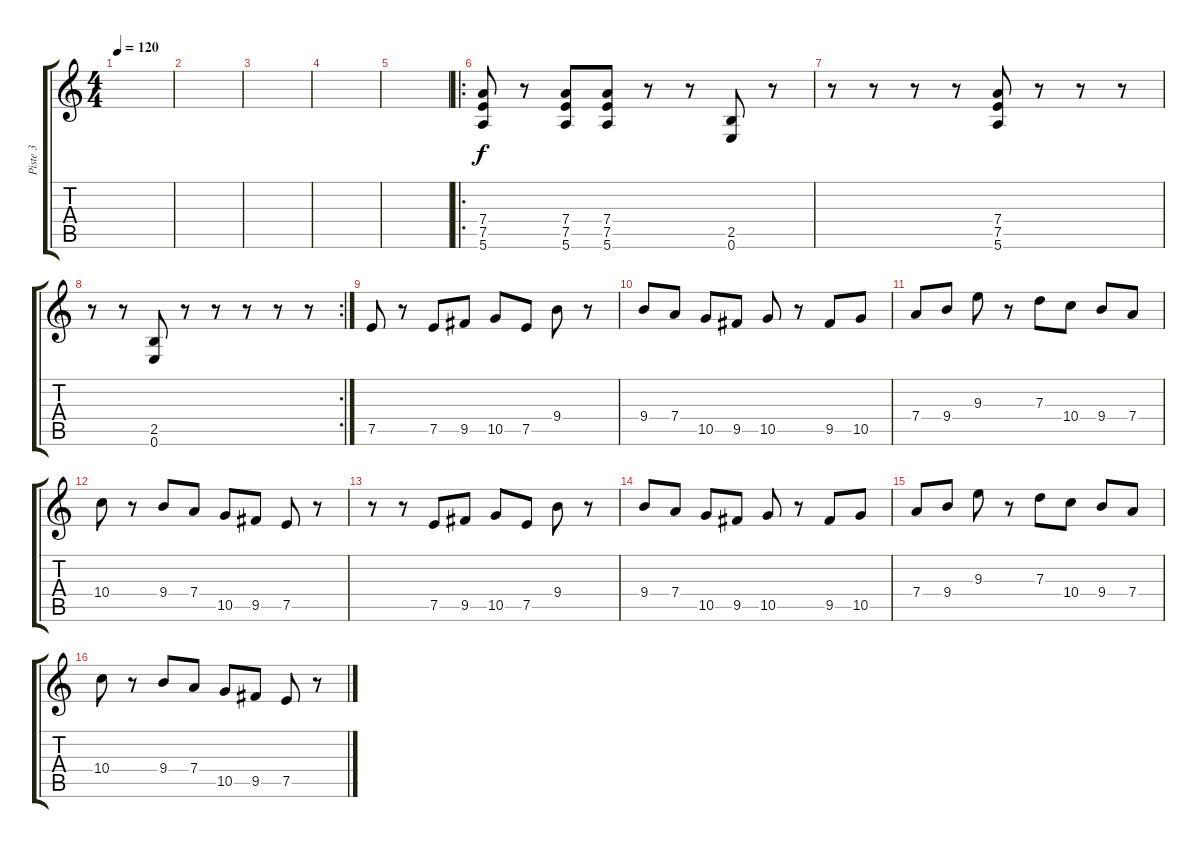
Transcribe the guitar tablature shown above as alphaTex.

\track ("Piste 3" "Piste 3") {instrument distortionguitar}
\staff {score tabs}
\tuning (E4 B3 G3 D3 A2 E2) {hide}
\ts (4 4)
\tempo 120
\clef g2
\ks c
|
|
|
|
|
\ro
(7.4 7.5 5.6).8 r.8 (7.4 7.5 5.6).8 (7.4 7.5 5.6).8 r.8 r.8 (2.5 0.6).8 r.8 |
r.8 r.8 r.8 r.8 (7.4 7.5 5.6).8 r.8 r.8 r.8 |
\rc 2
r.8 r.8 (2.5 0.6).8 r.8 r.8 r.8 r.8 r.8 |
7.5.8{instrument acousticguitarsteel} r.8 7.5.8 9.5.8 10.5.8 7.5.8 9.4.8 r.8 |
9.4.8 7.4.8 10.5.8 9.5.8 10.5.8 r.8 9.5.8 10.5.8 |
7.4.8 9.4.8 9.3.8 r.8 7.3.8 10.4.8 9.4.8 7.4.8 |
10.4.8 r.8 9.4.8 7.4.8 10.5.8 9.5.8 7.5.8 r.8 |
r.8 r.8 7.5.8 9.5.8 10.5.8 7.5.8 9.4.8 r.8 |
9.4.8 7.4.8 10.5.8 9.5.8 10.5.8 r.8 9.5.8 10.5.8 |
7.4.8 9.4.8 9.3.8 r.8 7.3.8 10.4.8 9.4.8 7.4.8 |
10.4.8 r.8 9.4.8 7.4.8 10.5.8 9.5.8 7.5.8 r.8
